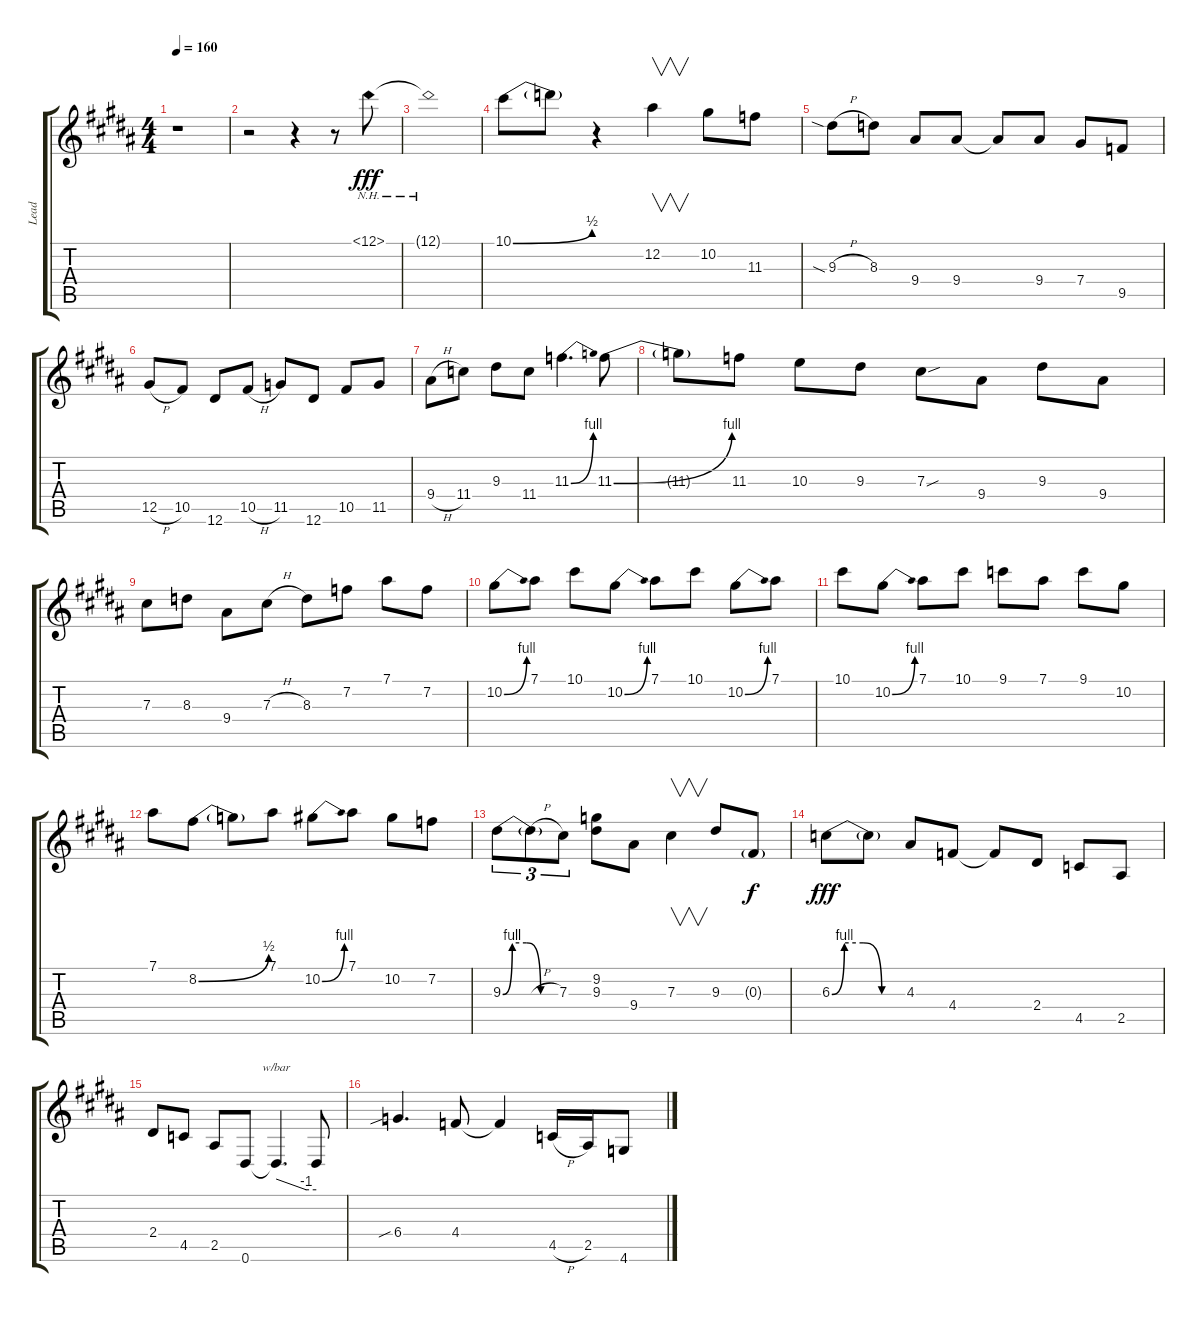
\track ("Lead" "Lead") {instrument distortionguitar}
\staff {score tabs}
\tuning (Eb4 Bb3 Gb3 Db3 Ab2 Eb2) {hide}
\ts (4 4)
\tempo 160
\clef g2
\ks g#minor
r.1{dy fff} |
\ks b
r.2 r.4 r.8 12.1{nh}.8 |
\ks g#minor
12.1{nh t}.1 |
\ks b
10.1{be (bend 0 0 60 2)}.8 10.1{t}.8 r.4 12.2.4{v} 10.2.8 11.3.8 |
\ks g#minor
9.3{sia h}.8 8.3.8 9.4.8 9.4.8 9.4{t}.8 9.4.8 7.4.8 9.5.8 |
12.5{h}.8 10.5.8 12.6.8 10.5{h}.8 11.5.8 12.6.8 10.5.8 11.5.8 |
9.4{h}.8 11.4.8 9.3.8 11.4.8 11.3{be (bend 0 0 60 4)}.4{d} 11.3{be (bend 0 0 60 4)}.8 |
\ks b
11.3{t}.8 11.3.8 10.3.8 9.3.8 7.3{sou}.8 9.4.8 9.3.8 9.4.8 |
\ks g#minor
7.3.8 8.3.8 9.4.8 7.3{h}.8 8.3.8 7.2.8 7.1.8 7.2.8 |
10.2{be (bend 0 0 60 4)}.8 7.1.8 10.1.8 10.2{be (bend 0 0 60 4)}.8 7.1.8 10.1.8 10.2{be (bend 0 0 60 4)}.8 7.1.8 |
10.1.8 10.2{be (bend 0 0 60 4)}.8 7.1.8 10.1.8 9.1.8 7.1.8 9.1.8 10.2.8 |
\ks b
7.1.8 8.2{be (bend 0 0 60 2)}.8 8.2{t}.8 7.1.8 10.2{be (bend 0 0 60 4)}.8 7.1.8 10.2.8 7.2.8 |
\ks g#minor
9.3{be (custom 0 0 10 4 25 4 40 0 60 0)}.8{tu (3 2)} 9.3{h t}.8{tu (3 2)} 7.3.8{tu (3 2)} (9.2 9.3).8 9.4.8 7.3.4{v} 9.3.8 0.3{g}.8{dy f} |
6.3{be (custom 0 0 10 4 25 4 40 0 60 0)}.8{dy fff} 6.3{t}.8 4.3.8 4.4.8 4.4{t}.8 2.4.8 4.5.8 2.5.8 |
2.4.8 4.5.8 2.5.8 0.6.8 0.6{t}.4{d tbe (custom default 0 0 45 -4 60 -4)} 0.6{t}.8 |
\ks b
6.4{sib}.4{d} 4.4.8 4.4{t}.4 4.5{h}.16 2.5.16 4.6.8
